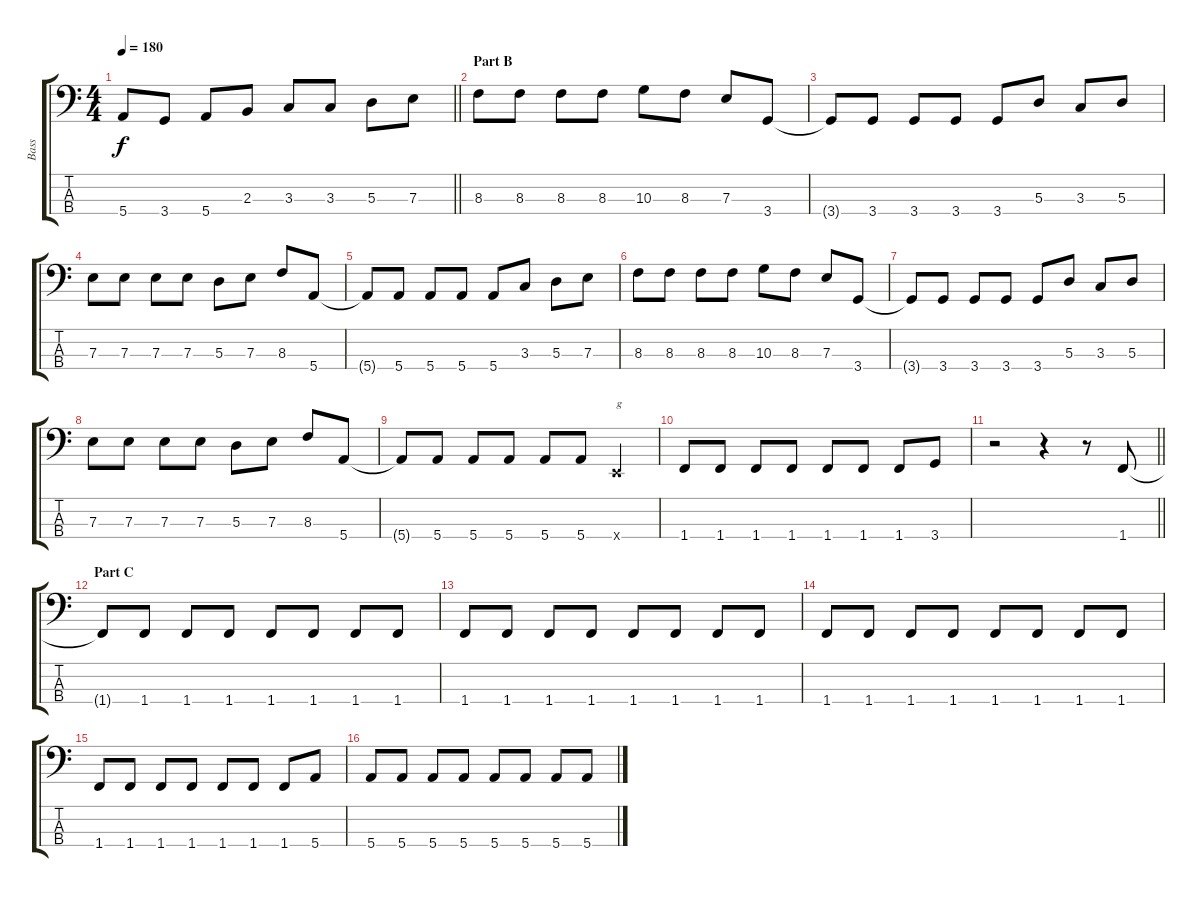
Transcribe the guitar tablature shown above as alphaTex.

\track ("Bass" "Bass") {instrument electricbasspick}
\staff {score tabs}
\tuning (G2 D2 A1 E1) {hide}
\ts (4 4)
\tempo 180
\clef f4
\barLineRight lightlight
\ks c
5.4.8{dy f} 3.4.8 5.4.8 2.3.8 3.3.8 3.3.8 5.3.8 7.3.8 |
\section ("" "Part B")
8.3.8 8.3.8 8.3.8 8.3.8 10.3.8 8.3.8 7.3.8 3.4.8 |
3.4{t}.8 3.4.8 3.4.8 3.4.8 3.4.8 5.3.8 3.3.8 5.3.8 |
7.3.8 7.3.8 7.3.8 7.3.8 5.3.8 7.3.8 8.3.8 5.4.8 |
5.4{t}.8 5.4.8 5.4.8 5.4.8 5.4.8 3.3.8 5.3.8 7.3.8 |
8.3.8 8.3.8 8.3.8 8.3.8 10.3.8 8.3.8 7.3.8 3.4.8 |
3.4{t}.8 3.4.8 3.4.8 3.4.8 3.4.8 5.3.8 3.3.8 5.3.8 |
7.3.8 7.3.8 7.3.8 7.3.8 5.3.8 7.3.8 8.3.8 5.4.8 |
5.4{t}.8 5.4.8 5.4.8 5.4.8 5.4.8 5.4.8 0.4{x}.4{txt "g"} |
1.4.8 1.4.8 1.4.8 1.4.8 1.4.8 1.4.8 1.4.8 3.4.8 |
\barLineRight lightlight
r.2 r.4 r.8 1.4.8 |
\section ("" "Part C")
1.4{t}.8 1.4.8 1.4.8 1.4.8 1.4.8 1.4.8 1.4.8 1.4.8 |
1.4.8 1.4.8 1.4.8 1.4.8 1.4.8 1.4.8 1.4.8 1.4.8 |
1.4.8 1.4.8 1.4.8 1.4.8 1.4.8 1.4.8 1.4.8 1.4.8 |
1.4.8 1.4.8 1.4.8 1.4.8 1.4.8 1.4.8 1.4.8 5.4.8 |
5.4.8 5.4.8 5.4.8 5.4.8 5.4.8 5.4.8 5.4.8 5.4.8
